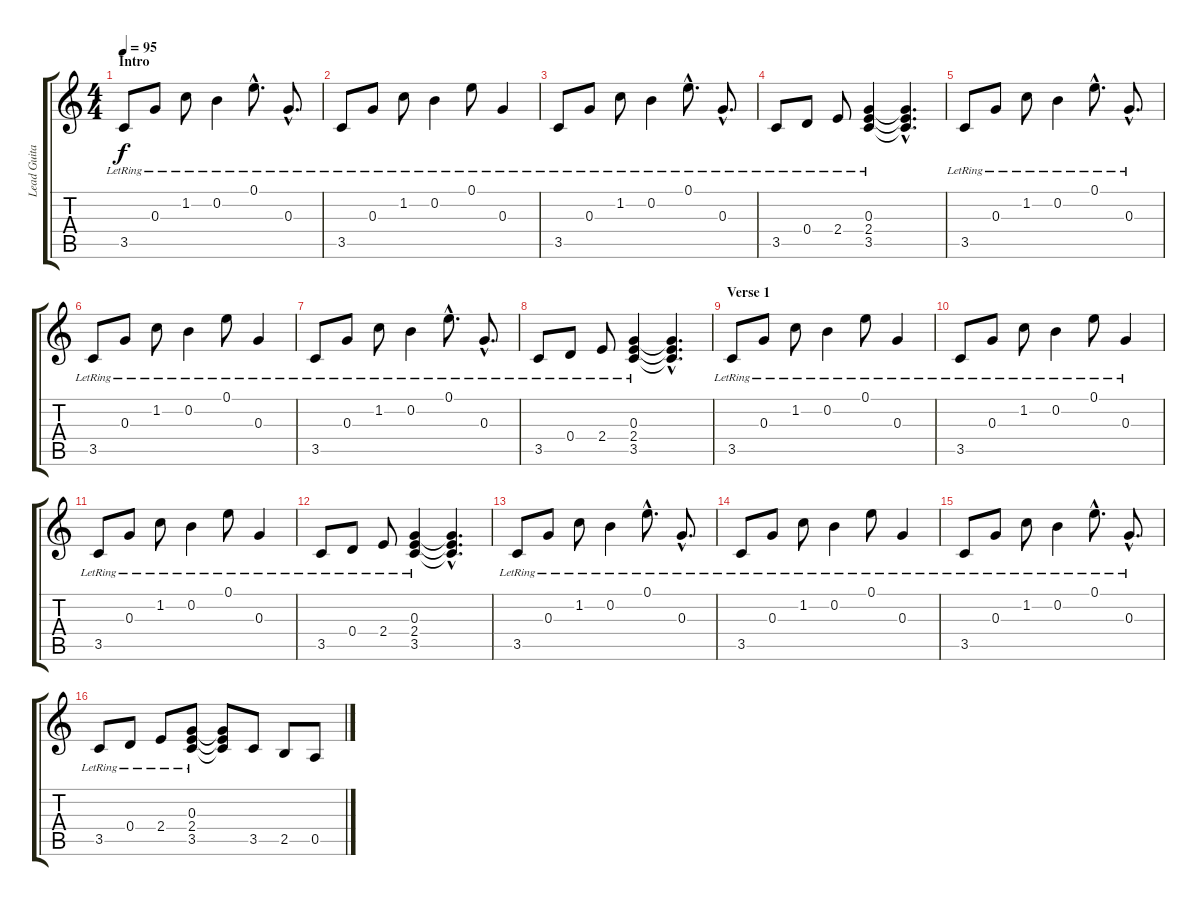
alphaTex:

\track ("Lead Guitar" "Lead Guita") {instrument acousticguitarsteel}
\staff {score tabs}
\tuning (E4 B3 G3 D3 A2 E2) {hide}
\ts (4 4)
\section ("" "Intro")
\tempo 95
\clef g2
\ks c
3.5{lr}.8{dy f instrument acousticguitarsteel} 0.3{lr}.8 1.2{lr}.8 0.2{lr}.4 0.1{hac lr}.8{d} 0.3{hac lr}.8{d} |
3.5{lr}.8 0.3{lr}.8 1.2{lr}.8 0.2{lr}.4 0.1{lr}.8 0.3{lr}.4 |
3.5{lr}.8 0.3{lr}.8 1.2{lr}.8 0.2{lr}.4 0.1{hac lr}.8{d} 0.3{hac lr}.8{d} |
3.5{lr}.8 0.4{lr}.8 2.4{lr}.8 (0.3{lr} 2.4{lr} 3.5{lr}).4 (0.3{hac t} 2.4{hac t} 3.5{hac t}).4{d} |
3.5{lr}.8 0.3{lr}.8 1.2{lr}.8 0.2{lr}.4 0.1{hac lr}.8{d} 0.3{hac lr}.8{d} |
3.5{lr}.8 0.3{lr}.8 1.2{lr}.8 0.2{lr}.4 0.1{lr}.8 0.3{lr}.4 |
3.5{lr}.8 0.3{lr}.8 1.2{lr}.8 0.2{lr}.4 0.1{hac lr}.8{d} 0.3{hac lr}.8{d} |
3.5{lr}.8 0.4{lr}.8 2.4{lr}.8 (0.3{lr} 2.4{lr} 3.5{lr}).4 (0.3{hac t} 2.4{hac t} 3.5{hac t}).4{d} |
\section ("" "Verse 1")
3.5{lr}.8 0.3{lr}.8 1.2{lr}.8 0.2{lr}.4 0.1{lr}.8 0.3{lr}.4 |
3.5{lr}.8 0.3{lr}.8 1.2{lr}.8 0.2{lr}.4 0.1{lr}.8 0.3{lr}.4 |
3.5{lr}.8 0.3{lr}.8 1.2{lr}.8 0.2{lr}.4 0.1{lr}.8 0.3{lr}.4 |
3.5{lr}.8 0.4{lr}.8 2.4{lr}.8 (0.3{lr} 2.4{lr} 3.5{lr}).4 (0.3{hac t} 2.4{hac t} 3.5{hac t}).4{d} |
3.5{lr}.8 0.3{lr}.8 1.2{lr}.8 0.2{lr}.4 0.1{hac lr}.8{d} 0.3{hac lr}.8{d} |
3.5{lr}.8 0.3{lr}.8 1.2{lr}.8 0.2{lr}.4 0.1{lr}.8 0.3{lr}.4 |
3.5{lr}.8 0.3{lr}.8 1.2{lr}.8 0.2{lr}.4 0.1{hac lr}.8{d} 0.3{hac lr}.8{d} |
3.5{lr}.8 0.4{lr}.8 2.4{lr}.8 (0.3{lr} 2.4{lr} 3.5).8 (0.3{t} 2.4{t} 3.5{t}).8 3.5.8 2.5.8 0.5.8
